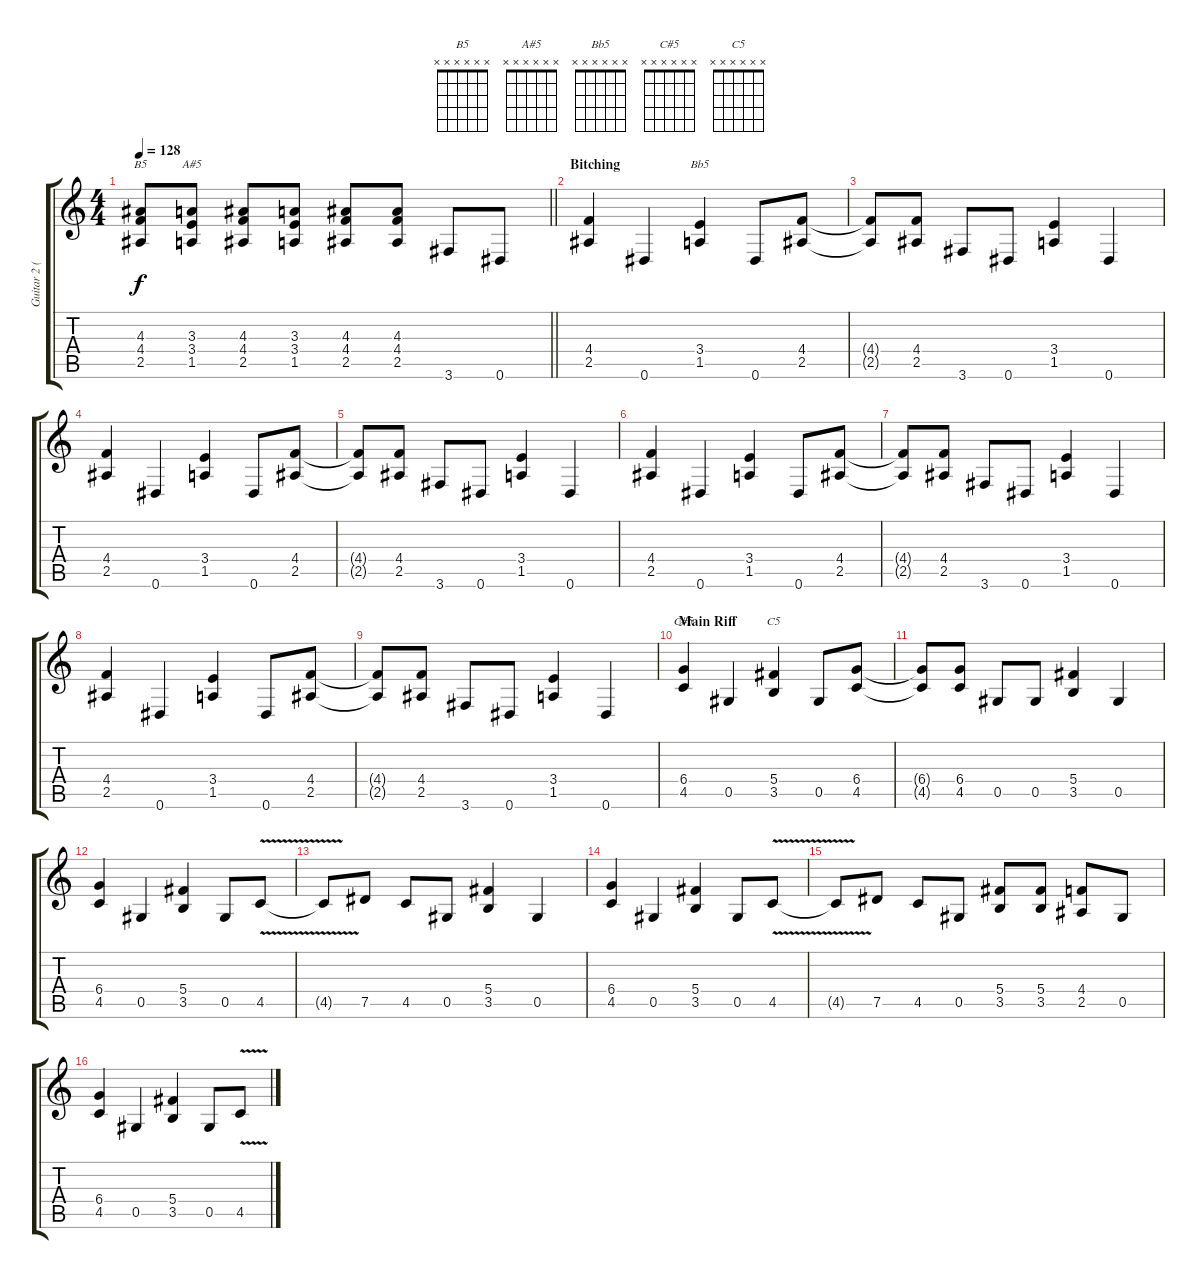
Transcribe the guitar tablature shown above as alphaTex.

\track ("Guitar 2 (Izzy)" "Guitar 2 (") {instrument overdrivenguitar}
\staff {score tabs}
\tuning (Eb4 Bb3 Gb3 Db3 Ab2 Eb2) {hide}
\chord ("B5" x x x x x x)
\chord ("A#5" x x x x x x)
\chord ("Bb5" x x x x x x)
\chord ("C#5" x x x x x x)
\chord ("C5" x x x x x x)
\ts (4 4)
\tempo 128
\clef g2
\barLineRight lightlight
\ks c
(4.3 4.4 2.5).8{ch "B5" dy f} (3.3 3.4 1.5).8{ch "A#5"} (4.3 4.4 2.5).8 (3.3 3.4 1.5).8 (4.3 4.4 2.5).8 (4.3 4.4 2.5).8 3.6.8 0.6.8 |
\section ("" "Bitching")
(4.4 2.5).4 0.6.4 (3.4 1.5).4{ch "Bb5"} 0.6.8 (4.4 2.5).8 |
(4.4{t} 2.5{t}).8 (4.4 2.5).8 3.6.8 0.6.8 (3.4 1.5).4 0.6.4 |
(4.4 2.5).4 0.6.4 (3.4 1.5).4 0.6.8 (4.4 2.5).8 |
(4.4{t} 2.5{t}).8 (4.4 2.5).8 3.6.8 0.6.8 (3.4 1.5).4 0.6.4 |
(4.4 2.5).4 0.6.4 (3.4 1.5).4 0.6.8 (4.4 2.5).8 |
(4.4{t} 2.5{t}).8 (4.4 2.5).8 3.6.8 0.6.8 (3.4 1.5).4 0.6.4 |
(4.4 2.5).4 0.6.4 (3.4 1.5).4 0.6.8 (4.4 2.5).8 |
(4.4{t} 2.5{t}).8 (4.4 2.5).8 3.6.8 0.6.8 (3.4 1.5).4 0.6.4 |
\section ("" "Main Riff")
(6.4 4.5).4{ch "C#5"} 0.5.4 (5.4 3.5).4{ch "C5"} 0.5.8 (6.4 4.5).8 |
(6.4{t} 4.5{t}).8 (6.4 4.5).8 0.5.8 0.5.8 (5.4 3.5).4 0.5.4 |
(6.4 4.5).4 0.5.4 (5.4 3.5).4 0.5.8 4.5{v}.8 |
4.5{t}.8 7.5.8 4.5.8 0.5.8 (5.4 3.5).4 0.5.4 |
(6.4 4.5).4 0.5.4 (5.4 3.5).4 0.5.8 4.5{v}.8 |
4.5{t}.8 7.5.8 4.5.8 0.5.8 (5.4 3.5).8 (5.4 3.5).8 (4.4 2.5).8 0.5.8 |
(6.4 4.5).4 0.5.4 (5.4 3.5).4 0.5.8 4.5{v}.8
